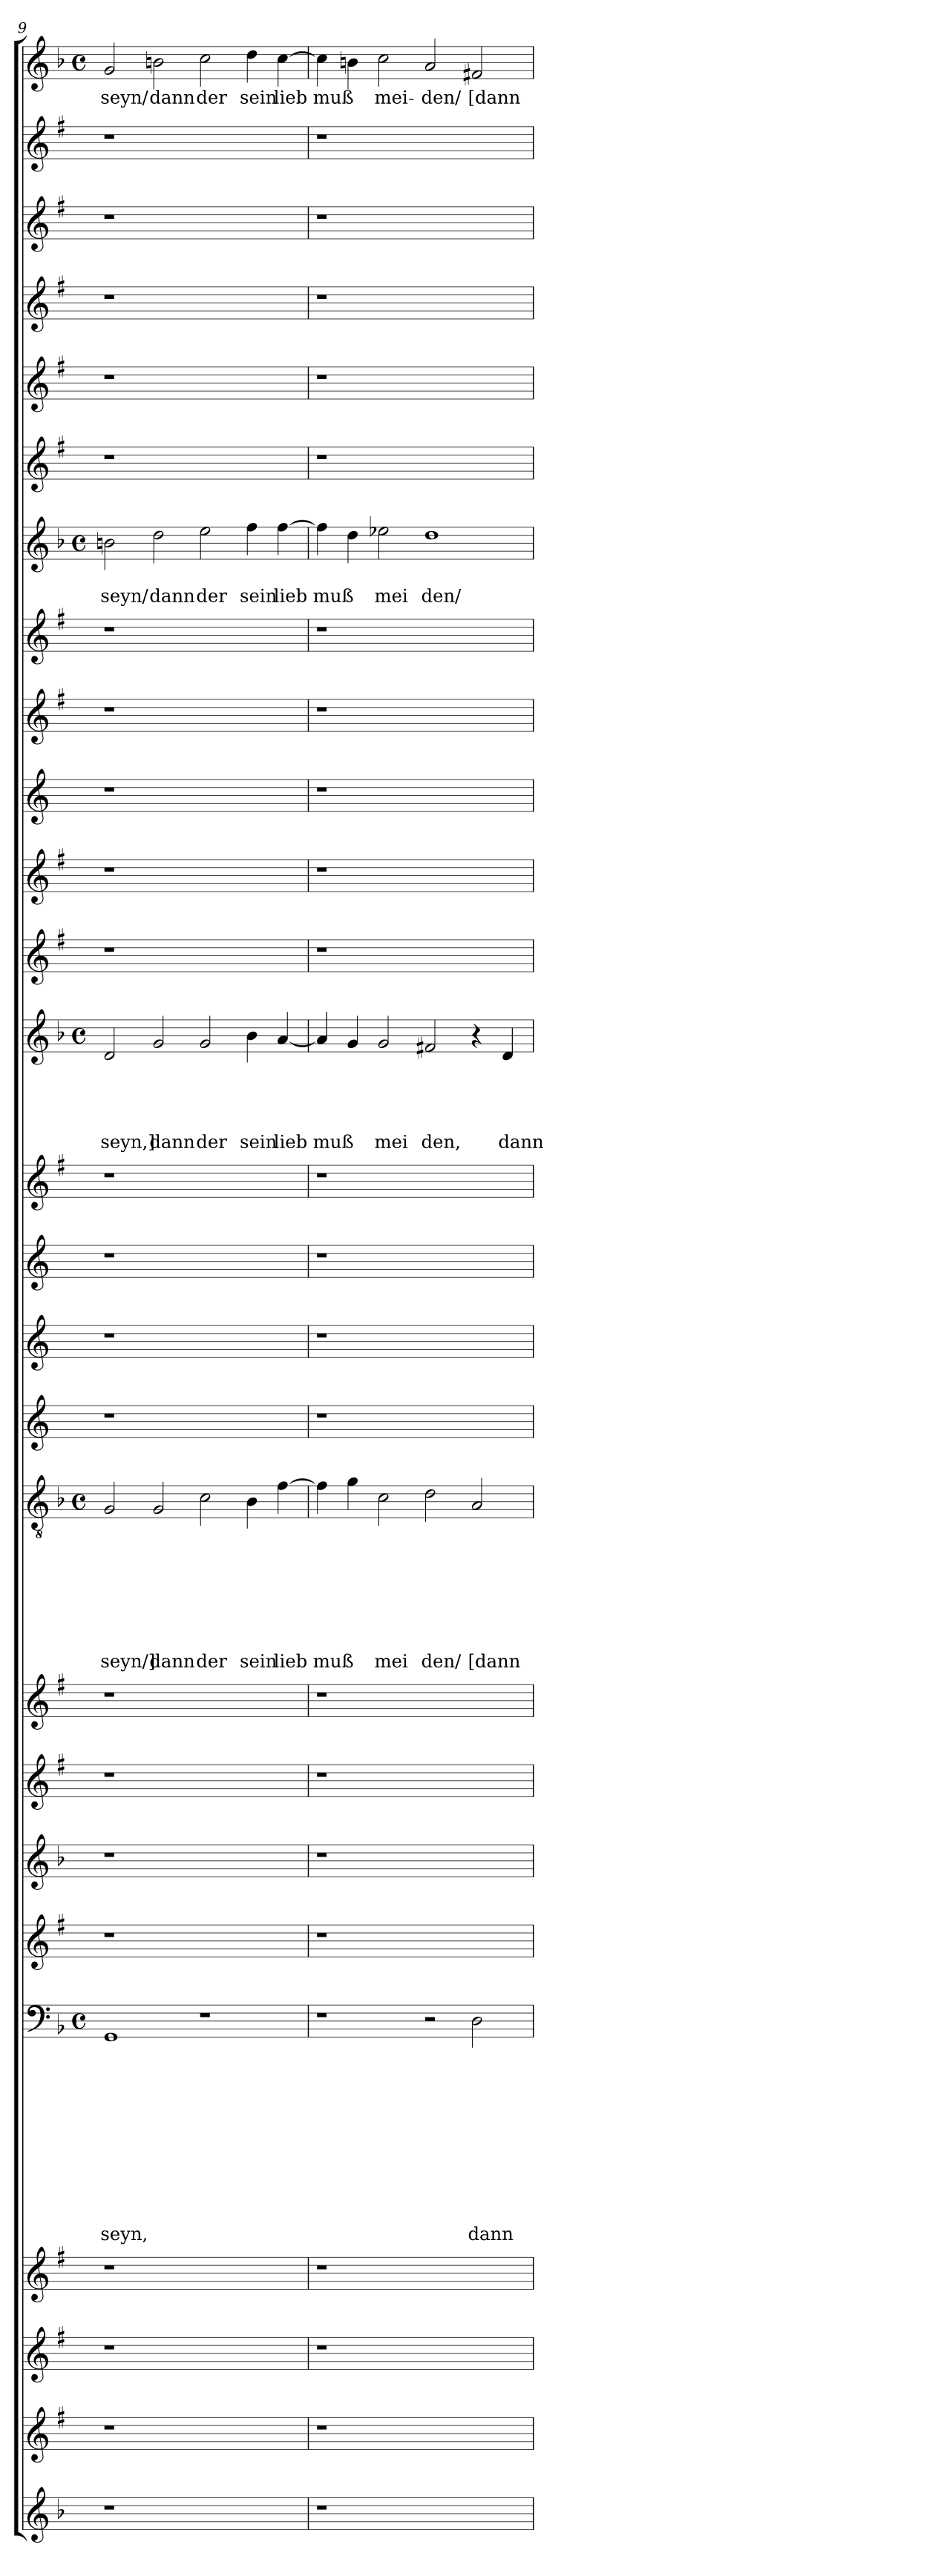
**kern	**kern	**kern	**kern	**kern	**text	**text	**text	**text	**text	**text	**text	**text	**text	**text	**text	**kern	**kern	**kern	**kern	**kern	**text	**text	**text	**text	**text	**text	**text	**text	**kern	**kern	**kern	**kern	**kern	**text	**text	**text	**text	**text	**kern	**kern	**kern	**kern	**kern	**kern	**text	**text	**kern	**kern	**kern	**kern	**kern	**kern	**text
*part27	*part26	*part25	*part24	*part23	*part23	*part23	*part23	*part23	*part23	*part23	*part23	*part23	*part23	*part23	*part23	*part22	*part21	*part20	*part19	*part18	*part18	*part18	*part18	*part18	*part18	*part18	*part18	*part18	*part17	*part16	*part15	*part14	*part13	*part13	*part13	*part13	*part13	*part13	*part12	*part11	*part10	*part9	*part8	*part7	*part7	*part7	*part6	*part5	*part4	*part3	*part2	*part1	*part1
*staff27	*staff26	*staff25	*staff24	*staff23	*staff23	*staff23	*staff23	*staff23	*staff23	*staff23	*staff23	*staff23	*staff23	*staff23	*staff23	*staff22	*staff21	*staff20	*staff19	*staff18	*staff18	*staff18	*staff18	*staff18	*staff18	*staff18	*staff18	*staff18	*staff17	*staff16	*staff15	*staff14	*staff13	*staff13	*staff13	*staff13	*staff13	*staff13	*staff12	*staff11	*staff10	*staff9	*staff8	*staff7	*staff7	*staff7	*staff6	*staff5	*staff4	*staff3	*staff2	*staff1	*staff1
*clefG2	*clefG2	*clefG2	*clefG2	*clefF4	*	*	*	*	*	*	*	*	*	*	*	*clefG2	*clefG2	*clefG2	*clefG2	*clefGv2	*	*	*	*	*	*	*	*	*clefG2	*clefG2	*clefG2	*clefG2	*clefG2	*	*	*	*	*	*clefG2	*clefG2	*clefG2	*clefG2	*clefG2	*clefG2	*	*	*clefG2	*clefG2	*clefG2	*clefG2	*clefG2	*clefG2	*
*	*ITrd1c2	*ITrd1c2	*ITrd1c2	*	*	*	*	*	*	*	*	*	*	*	*	*ITrd1c2	*	*ITrd1c2	*ITrd1c2	*	*	*	*	*	*	*	*	*	*ITrd-3c-5	*ITrd-3c-5	*ITrd-3c-5	*ITrd1c2	*	*	*	*	*	*	*ITrd1c2	*ITrd1c2	*ITrd-3c-5	*ITrd1c2	*ITrd1c2	*	*	*	*ITrd1c2	*ITrd1c2	*ITrd1c2	*ITrd1c2	*ITrd1c2	*ITrd-3c-5	*
*k[b-]	*k[b-]	*k[b-]	*k[b-]	*k[b-]	*	*	*	*	*	*	*	*	*	*	*	*k[b-]	*k[b-]	*k[b-]	*k[b-]	*k[b-]	*	*	*	*	*	*	*	*	*k[b-]	*k[b-]	*k[b-]	*k[b-]	*k[b-]	*	*	*	*	*	*k[b-]	*k[b-]	*k[b-]	*k[b-]	*k[b-]	*k[b-]	*	*	*k[b-]	*k[b-]	*k[b-]	*k[b-]	*k[b-]	*k[b-e-]	*
*F:	*F:	*F:	*F:	*F:	*	*	*	*	*	*	*	*	*	*	*	*F:	*F:	*F:	*F:	*F:	*	*	*	*	*	*	*	*	*F:	*F:	*F:	*F:	*F:	*	*	*	*	*	*F:	*F:	*F:	*F:	*F:	*F:	*	*	*F:	*F:	*F:	*F:	*F:	*B-:	*
*	*	*	*	*M4/4	*	*	*	*	*	*	*	*	*	*	*	*	*	*	*	*M4/4	*	*	*	*	*	*	*	*	*	*	*	*	*M4/4	*	*	*	*	*	*	*	*	*	*	*M4/4	*	*	*	*	*	*	*	*M4/4	*
*	*	*	*	*met(c)	*	*	*	*	*	*	*	*	*	*	*	*	*	*	*	*met(c)	*	*	*	*	*	*	*	*	*	*	*	*	*met(c)	*	*	*	*	*	*	*	*	*	*	*met(c)	*	*	*	*	*	*	*	*met(c)	*
=9	=9	=9	=9	=9	=9	=9	=9	=9	=9	=9	=9	=9	=9	=9	=9	=9	=9	=9	=9	=9	=9	=9	=9	=9	=9	=9	=9	=9	=9	=9	=9	=9	=9	=9	=9	=9	=9	=9	=9	=9	=9	=9	=9	=9	=9	=9	=9	=9	=9	=9	=9	=9	=9
!	!	!	!	!	!	!	!	!	!	!	!	!	!	!	!LO:LY:b	!	!	!	!	!	!	!	!	!	!	!	!	!LO:LY:b	!	!	!	!	!	!	!	!	!	!LO:LY:b	!	!	!	!	!	!	!	!LO:LY:b	!	!	!	!	!	!	!LO:LY:b
1r	1r	1r	1r	1GG	.	.	.	.	.	.	.	.	.	.	seyn,	1r	1r	1r	1r	2G/	.	.	.	.	.	.	.	seyn/]	1r	1r	1r	1r	2d/	.	.	.	.	seyn,]	1r	1r	1r	1r	1r	2bn\	.	seyn/	1r	1r	1r	1r	1r	2cc/	seyn/
!	!	!	!	!	!	!	!	!	!	!	!	!	!	!	!	!	!	!	!	!	!	!	!	!	!	!	!	!LO:LY:b	!	!	!	!	!	!	!	!	!	!LO:LY:b	!	!	!	!	!	!	!	!LO:LY:b	!	!	!	!	!	!	!LO:LY:b
.	.	.	.	.	.	.	.	.	.	.	.	.	.	.	.	.	.	.	.	2G/	.	.	.	.	.	.	.	dann	.	.	.	.	2g/	.	.	.	.	dann	.	.	.	.	.	2dd\	.	dann	.	.	.	.	.	2een\	dann
!	!	!	!	!	!	!	!	!	!	!	!	!	!	!	!	!	!	!	!	!	!	!	!	!	!	!	!	!LO:LY:b	!	!	!	!	!	!	!	!	!	!LO:LY:b	!	!	!	!	!	!	!	!LO:LY:b	!	!	!	!	!	!	!LO:LY:b
1ryy	1ryy	1ryy	1ryy	1r	.	.	.	.	.	.	.	.	.	.	.	1ryy	1ryy	1ryy	1ryy	2c\	.	.	.	.	.	.	.	der	1ryy	1ryy	1ryy	1ryy	2g/	.	.	.	.	der	1ryy	1ryy	1ryy	1ryy	1ryy	2ee\	.	der	1ryy	1ryy	1ryy	1ryy	1ryy	2ff\	der
!	!	!	!	!	!	!	!	!	!	!	!	!	!	!	!	!	!	!	!	!	!	!	!	!	!	!	!	!LO:LY:b	!	!	!	!	!	!	!	!	!	!LO:LY:b	!	!	!	!	!	!	!	!LO:LY:b	!	!	!	!	!	!	!LO:LY:b
.	.	.	.	.	.	.	.	.	.	.	.	.	.	.	.	.	.	.	.	4B-\	.	.	.	.	.	.	.	sein	.	.	.	.	4b-\	.	.	.	.	sein	.	.	.	.	.	4ff\	.	sein	.	.	.	.	.	4gg\	sein
!	!	!	!	!	!	!	!	!	!	!	!	!	!	!	!	!	!	!	!	!	!	!	!	!	!	!	!	!LO:LY:b	!	!	!	!	!	!	!	!	!	!LO:LY:b	!	!	!	!	!	!	!	!LO:LY:b	!	!	!	!	!	!	!LO:LY:b
.	.	.	.	.	.	.	.	.	.	.	.	.	.	.	.	.	.	.	.	[<4f\	.	.	.	.	.	.	.	lieb	.	.	.	.	[<4a/	.	.	.	.	lieb	.	.	.	.	.	[<4ff\	.	lieb	.	.	.	.	.	[<4ff\	lieb
!!LO:LB:g=z
=10	=10	=10	=10	=10	=10	=10	=10	=10	=10	=10	=10	=10	=10	=10	=10	=10	=10	=10	=10	=10	=10	=10	=10	=10	=10	=10	=10	=10	=10	=10	=10	=10	=10	=10	=10	=10	=10	=10	=10	=10	=10	=10	=10	=10	=10	=10	=10	=10	=10	=10	=10	=10	=10
!	!	!	!	!	!	!	!	!	!	!	!	!	!	!	!	!	!	!	!	!	!	!	!	!	!	!	!	!LO:LY:b	!	!	!	!	!	!	!	!	!	!LO:LY:b	!	!	!	!	!	!	!	!LO:LY:b	!	!	!	!	!	!	!LO:LY:b
1r	1r	1r	1r	1r	.	.	.	.	.	.	.	.	.	.	.	1r	1r	1r	1r	4f\]	.	.	.	.	.	.	.	muß	1r	1r	1r	1r	4a/]	.	.	.	.	muß	1r	1r	1r	1r	1r	4ff\]	.	muß	1r	1r	1r	1r	1r	4ff\]	muß
.	.	.	.	.	.	.	.	.	.	.	.	.	.	.	.	.	.	.	.	4g\	.	.	.	.	.	.	.	.	.	.	.	.	4g/	.	.	.	.	.	.	.	.	.	.	4dd\	.	.	.	.	.	.	.	4een\	.
!	!	!	!	!	!	!	!	!	!	!	!	!	!	!	!	!	!	!	!	!	!	!	!	!	!	!	!	!LO:LY:b	!	!	!	!	!	!	!	!	!	!LO:LY:b	!	!	!	!	!	!	!	!LO:LY:b	!	!	!	!	!	!	!LO:LY:b
.	.	.	.	.	.	.	.	.	.	.	.	.	.	.	.	.	.	.	.	2c\	.	.	.	.	.	.	.	mei	.	.	.	.	2g/	.	.	.	.	mei	.	.	.	.	.	2ee-X\	.	mei	.	.	.	.	.	2ff\	mei-
!	!	!	!	!	!	!	!	!	!	!	!	!	!	!	!	!	!	!	!	!	!	!	!	!	!	!	!	!LO:LY:b	!	!	!	!	!	!	!	!	!	!LO:LY:b	!	!	!	!	!	!	!	!LO:LY:b	!	!	!	!	!	!	!LO:LY:b
1ryy	1ryy	1ryy	1ryy	2r	.	.	.	.	.	.	.	.	.	.	.	1ryy	1ryy	1ryy	1ryy	2d\	.	.	.	.	.	.	.	den/	1ryy	1ryy	1ryy	1ryy	2f#X/	.	.	.	.	den,	1ryy	1ryy	1ryy	1ryy	1ryy	1dd	.	den/	1ryy	1ryy	1ryy	1ryy	1ryy	2dd/	-den/
!	!	!	!	!	!	!	!	!	!	!	!	!	!	!	!LO:LY:b	!	!	!	!	!	!	!	!	!	!	!	!	!LO:LY:b	!	!	!	!	!	!	!	!	!	!	!	!	!	!	!	!	!	!	!	!	!	!	!	!	!LO:LY:b
.	.	.	.	2D\	.	.	.	.	.	.	.	.	.	.	dann	.	.	.	.	2A/	.	.	.	.	.	.	.	[dann	.	.	.	.	4r	.	.	.	.	.	.	.	.	.	.	.	.	.	.	.	.	.	.	2bn/	[dann
!	!	!	!	!	!	!	!	!	!	!	!	!	!	!	!	!	!	!	!	!	!	!	!	!	!	!	!	!	!	!	!	!	!	!	!	!	!	!LO:LY:b	!	!	!	!	!	!	!	!	!	!	!	!	!	!	!
.	.	.	.	.	.	.	.	.	.	.	.	.	.	.	.	.	.	.	.	.	.	.	.	.	.	.	.	.	.	.	.	.	4d/	.	.	.	.	dann	.	.	.	.	.	.	.	.	.	.	.	.	.	.	.
=	=	=	=	=	=	=	=	=	=	=	=	=	=	=	=	=	=	=	=	=	=	=	=	=	=	=	=	=	=	=	=	=	=	=	=	=	=	=	=	=	=	=	=	=	=	=	=	=	=	=	=	=	=
*-	*-	*-	*-	*-	*-	*-	*-	*-	*-	*-	*-	*-	*-	*-	*-	*-	*-	*-	*-	*-	*-	*-	*-	*-	*-	*-	*-	*-	*-	*-	*-	*-	*-	*-	*-	*-	*-	*-	*-	*-	*-	*-	*-	*-	*-	*-	*-	*-	*-	*-	*-	*-	*-
